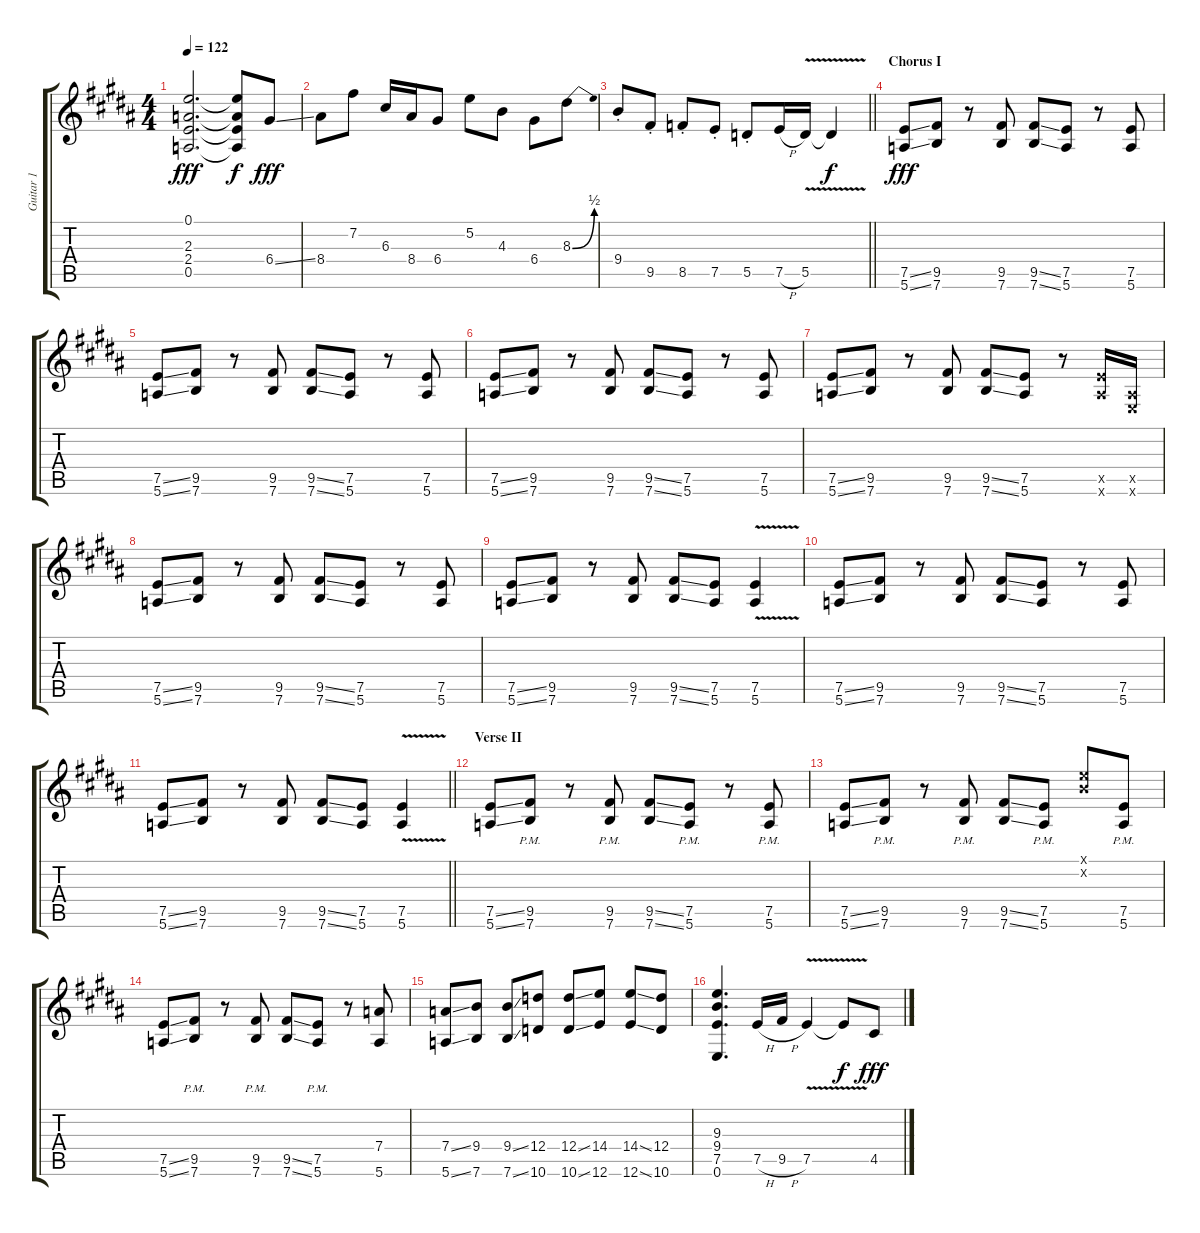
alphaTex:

\track ("Guitar 1" "Guitar 1") {instrument distortionguitar}
\staff {score tabs}
\tuning (E4 B3 G3 D3 A2 E2) {hide}
\ts (4 4)
\tempo 122
\clef g2
\ks b
(0.1{t} 2.3 2.4 0.5).2{d dy fff} (0.1{t} 2.3{t} 2.4{t} 0.5{t}).8{dy f} 6.4{ss}.8{dy fff} |
8.4.8 7.2.8 6.3.16 8.4.16 6.4.8 5.2.8 4.3.8 6.4.8 8.3{be (bend 0 0 60 2)}.8 |
\barLineRight lightlight
9.4{st}.8 9.5{st}.8 8.5{st}.8 7.5{st}.8 5.5{st}.8 7.5{h}.16 5.5{v}.16 5.5{t}.4{dy f} |
\section ("" "Chorus I")
(7.5{ss} 5.6{ss}).8{dy fff} (9.5 7.6).8 r.8 (9.5 7.6).8 (9.5{ss} 7.6{ss}).8 (7.5 5.6).8 r.8 (7.5 5.6).8 |
(7.5{ss} 5.6{ss}).8 (9.5 7.6).8 r.8 (9.5 7.6).8 (9.5{ss} 7.6{ss}).8 (7.5 5.6).8 r.8 (7.5 5.6).8 |
(7.5{ss} 5.6{ss}).8 (9.5 7.6).8 r.8 (9.5 7.6).8 (9.5{ss} 7.6{ss}).8 (7.5 5.6).8 r.8 (7.5 5.6).8 |
(7.5{ss} 5.6{ss}).8 (9.5 7.6).8 r.8 (9.5 7.6).8 (9.5{ss} 7.6{ss}).8 (7.5 5.6).8 r.8 (7.5{x} 5.6{x}).16 (0.5{x} 0.6{x}).16 |
(7.5{ss} 5.6{ss}).8 (9.5 7.6).8 r.8 (9.5 7.6).8 (9.5{ss} 7.6{ss}).8 (7.5 5.6).8 r.8 (7.5 5.6).8 |
(7.5{ss} 5.6{ss}).8 (9.5 7.6).8 r.8 (9.5 7.6).8 (9.5{ss} 7.6{ss}).8 (7.5 5.6).8 (7.5{v} 5.6{v}).4 |
(7.5{ss} 5.6{ss}).8 (9.5 7.6).8 r.8 (9.5 7.6).8 (9.5{ss} 7.6{ss}).8 (7.5 5.6).8 r.8 (7.5 5.6).8 |
\barLineRight lightlight
(7.5{ss} 5.6{ss}).8 (9.5 7.6).8 r.8 (9.5 7.6).8 (9.5{ss} 7.6{ss}).8 (7.5 5.6).8 (7.5{v} 5.6{v}).4 |
\section ("" "Verse II")
(7.5{ss} 5.6{ss}).8 (9.5{pm} 7.6{pm}).8 r.8 (9.5{pm} 7.6{pm}).8 (9.5{ss} 7.6{ss}).8 (7.5{pm} 5.6{pm}).8 r.8 (7.5{pm} 5.6{pm}).8 |
(7.5{ss} 5.6{ss}).8 (9.5{pm} 7.6{pm}).8 r.8 (9.5{pm} 7.6{pm}).8 (9.5{ss} 7.6{ss}).8 (7.5{pm} 5.6{pm}).8 (0.1{x} 0.2{x}).8 (7.5{pm} 5.6{pm}).8 |
(7.5{ss} 5.6{ss}).8 (9.5{pm} 7.6{pm}).8 r.8 (9.5{pm} 7.6{pm}).8 (9.5{ss} 7.6{ss}).8 (7.5{pm} 5.6{pm}).8 r.8 (7.4 5.6).8 |
(7.4{ss} 5.6{ss}).8 (9.4 7.6).8 (9.4{ss} 7.6{ss}).8 (12.4 10.6).8 (12.4{ss} 10.6{ss}).8 (14.4 12.6).8 (14.4{ss} 12.6{ss}).8 (12.4 10.6).8 |
(9.3 9.4 7.5 0.6).4{d} 7.5{h}.16 9.5{h}.16 7.5{v}.4 7.5{t}.8{dy f} 4.5.8{dy fff}
